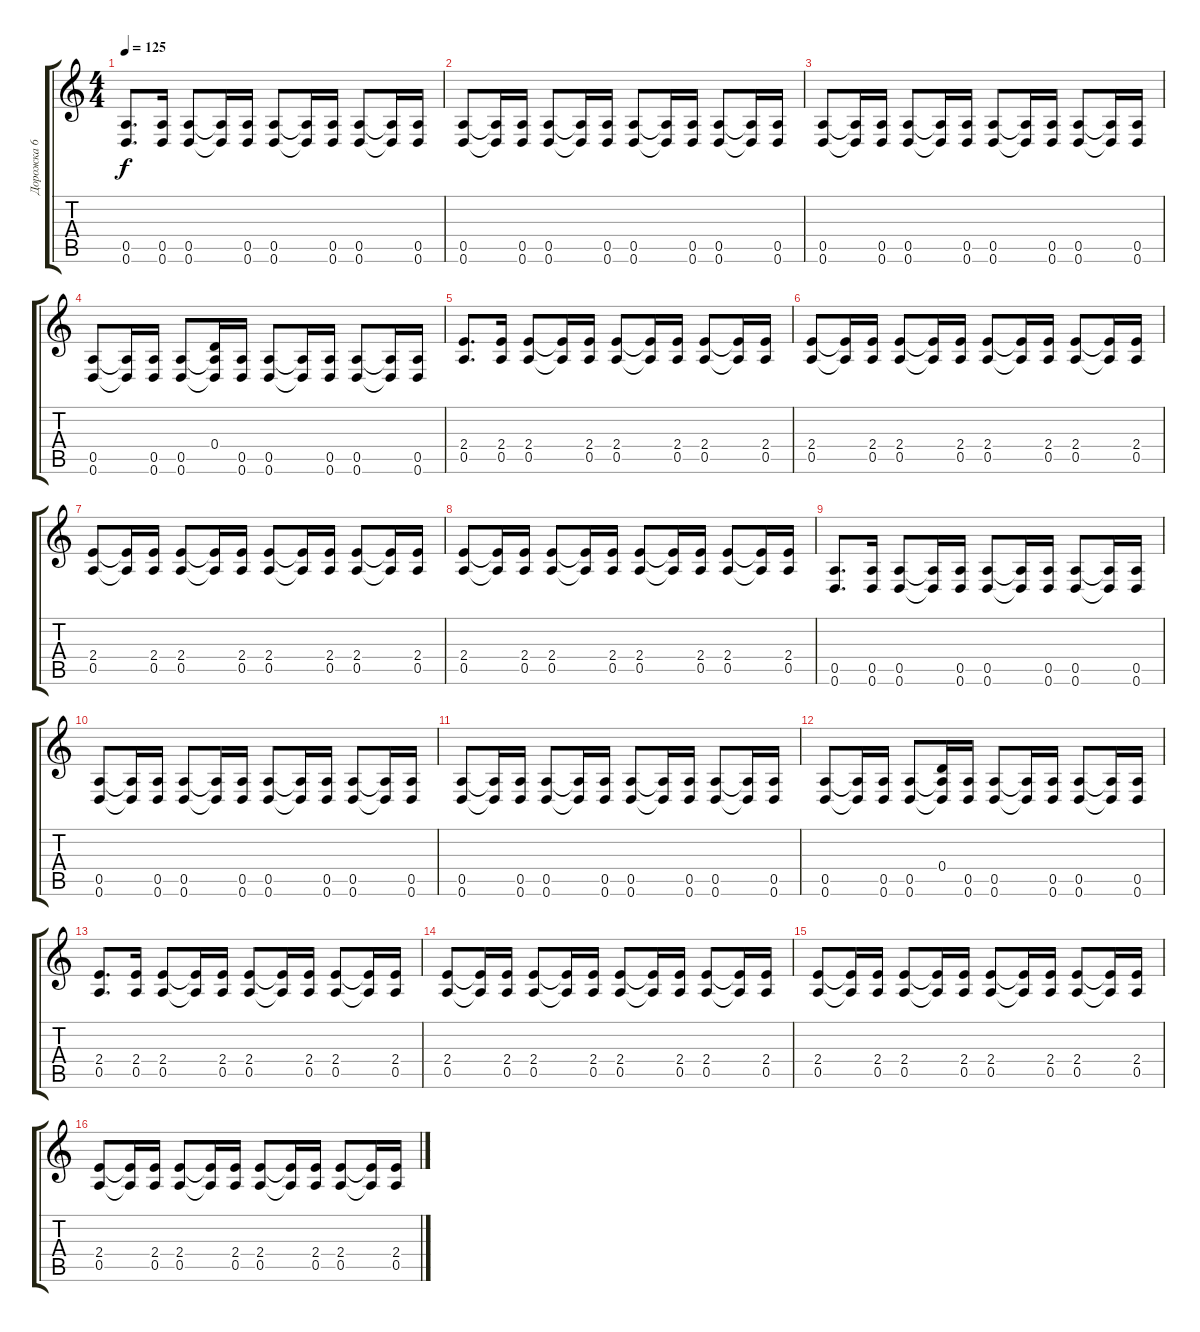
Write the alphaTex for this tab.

\track ("Дорожка 6" "Дорожка 6") {instrument distortionguitar}
\staff {score tabs}
\tuning (E4 B3 G3 D3 A2 D2) {hide}
\ts (4 4)
\tempo 125
\clef g2
\ks c
(0.5 0.6).8{d dy f} (0.5 0.6).16 (0.5 0.6).8 (0.5{t} 0.6{t}).16 (0.5 0.6).16 (0.5 0.6).8 (0.5{t} 0.6{t}).16 (0.5 0.6).16 (0.5 0.6).8 (0.5{t} 0.6{t}).16 (0.5 0.6).16 |
(0.5 0.6).8 (0.5{t} 0.6{t}).16 (0.5 0.6).16 (0.5 0.6).8 (0.5{t} 0.6{t}).16 (0.5 0.6).16 (0.5 0.6).8 (0.5{t} 0.6{t}).16 (0.5 0.6).16 (0.5 0.6).8 (0.5{t} 0.6{t}).16 (0.5 0.6).16 |
(0.5 0.6).8 (0.5{t} 0.6{t}).16 (0.5 0.6).16 (0.5 0.6).8 (0.5{t} 0.6{t}).16 (0.5 0.6).16 (0.5 0.6).8 (0.5{t} 0.6{t}).16 (0.5 0.6).16 (0.5 0.6).8 (0.5{t} 0.6{t}).16 (0.5 0.6).16 |
(0.5 0.6).8 (0.5{t} 0.6{t}).16 (0.5 0.6).16 (0.5 0.6).8 (0.4 0.5{t} 0.6{t}).16 (0.5 0.6).16 (0.5 0.6).8 (0.5{t} 0.6{t}).16 (0.5 0.6).16 (0.5 0.6).8 (0.5{t} 0.6{t}).16 (0.5 0.6).16 |
(2.4 0.5).8{d} (2.4 0.5).16 (2.4 0.5).8 (2.4{t} 0.5{t}).16 (2.4 0.5).16 (2.4 0.5).8 (2.4{t} 0.5{t}).16 (2.4 0.5).16 (2.4 0.5).8 (2.4{t} 0.5{t}).16 (2.4 0.5).16 |
(2.4 0.5).8 (2.4{t} 0.5{t}).16 (2.4 0.5).16 (2.4 0.5).8 (2.4{t} 0.5{t}).16 (2.4 0.5).16 (2.4 0.5).8 (2.4{t} 0.5{t}).16 (2.4 0.5).16 (2.4 0.5).8 (2.4{t} 0.5{t}).16 (2.4 0.5).16 |
(2.4 0.5).8 (2.4{t} 0.5{t}).16 (2.4 0.5).16 (2.4 0.5).8 (2.4{t} 0.5{t}).16 (2.4 0.5).16 (2.4 0.5).8 (2.4{t} 0.5{t}).16 (2.4 0.5).16 (2.4 0.5).8 (2.4{t} 0.5{t}).16 (2.4 0.5).16 |
(2.4 0.5).8 (2.4{t} 0.5{t}).16 (2.4 0.5).16 (2.4 0.5).8 (2.4{t} 0.5{t}).16 (2.4 0.5).16 (2.4 0.5).8 (2.4{t} 0.5{t}).16 (2.4 0.5).16 (2.4 0.5).8 (2.4{t} 0.5{t}).16 (2.4 0.5).16 |
(0.5 0.6).8{d} (0.5 0.6).16 (0.5 0.6).8 (0.5{t} 0.6{t}).16 (0.5 0.6).16 (0.5 0.6).8 (0.5{t} 0.6{t}).16 (0.5 0.6).16 (0.5 0.6).8 (0.5{t} 0.6{t}).16 (0.5 0.6).16 |
(0.5 0.6).8 (0.5{t} 0.6{t}).16 (0.5 0.6).16 (0.5 0.6).8 (0.5{t} 0.6{t}).16 (0.5 0.6).16 (0.5 0.6).8 (0.5{t} 0.6{t}).16 (0.5 0.6).16 (0.5 0.6).8 (0.5{t} 0.6{t}).16 (0.5 0.6).16 |
(0.5 0.6).8 (0.5{t} 0.6{t}).16 (0.5 0.6).16 (0.5 0.6).8 (0.5{t} 0.6{t}).16 (0.5 0.6).16 (0.5 0.6).8 (0.5{t} 0.6{t}).16 (0.5 0.6).16 (0.5 0.6).8 (0.5{t} 0.6{t}).16 (0.5 0.6).16 |
(0.5 0.6).8 (0.5{t} 0.6{t}).16 (0.5 0.6).16 (0.5 0.6).8 (0.4 0.5{t} 0.6{t}).16 (0.5 0.6).16 (0.5 0.6).8 (0.5{t} 0.6{t}).16 (0.5 0.6).16 (0.5 0.6).8 (0.5{t} 0.6{t}).16 (0.5 0.6).16 |
(2.4 0.5).8{d} (2.4 0.5).16 (2.4 0.5).8 (2.4{t} 0.5{t}).16 (2.4 0.5).16 (2.4 0.5).8 (2.4{t} 0.5{t}).16 (2.4 0.5).16 (2.4 0.5).8 (2.4{t} 0.5{t}).16 (2.4 0.5).16 |
(2.4 0.5).8 (2.4{t} 0.5{t}).16 (2.4 0.5).16 (2.4 0.5).8 (2.4{t} 0.5{t}).16 (2.4 0.5).16 (2.4 0.5).8 (2.4{t} 0.5{t}).16 (2.4 0.5).16 (2.4 0.5).8 (2.4{t} 0.5{t}).16 (2.4 0.5).16 |
(2.4 0.5).8 (2.4{t} 0.5{t}).16 (2.4 0.5).16 (2.4 0.5).8 (2.4{t} 0.5{t}).16 (2.4 0.5).16 (2.4 0.5).8 (2.4{t} 0.5{t}).16 (2.4 0.5).16 (2.4 0.5).8 (2.4{t} 0.5{t}).16 (2.4 0.5).16 |
(2.4 0.5).8 (2.4{t} 0.5{t}).16 (2.4 0.5).16 (2.4 0.5).8 (2.4{t} 0.5{t}).16 (2.4 0.5).16 (2.4 0.5).8 (2.4{t} 0.5{t}).16 (2.4 0.5).16 (2.4 0.5).8 (2.4{t} 0.5{t}).16 (2.4 0.5).16
